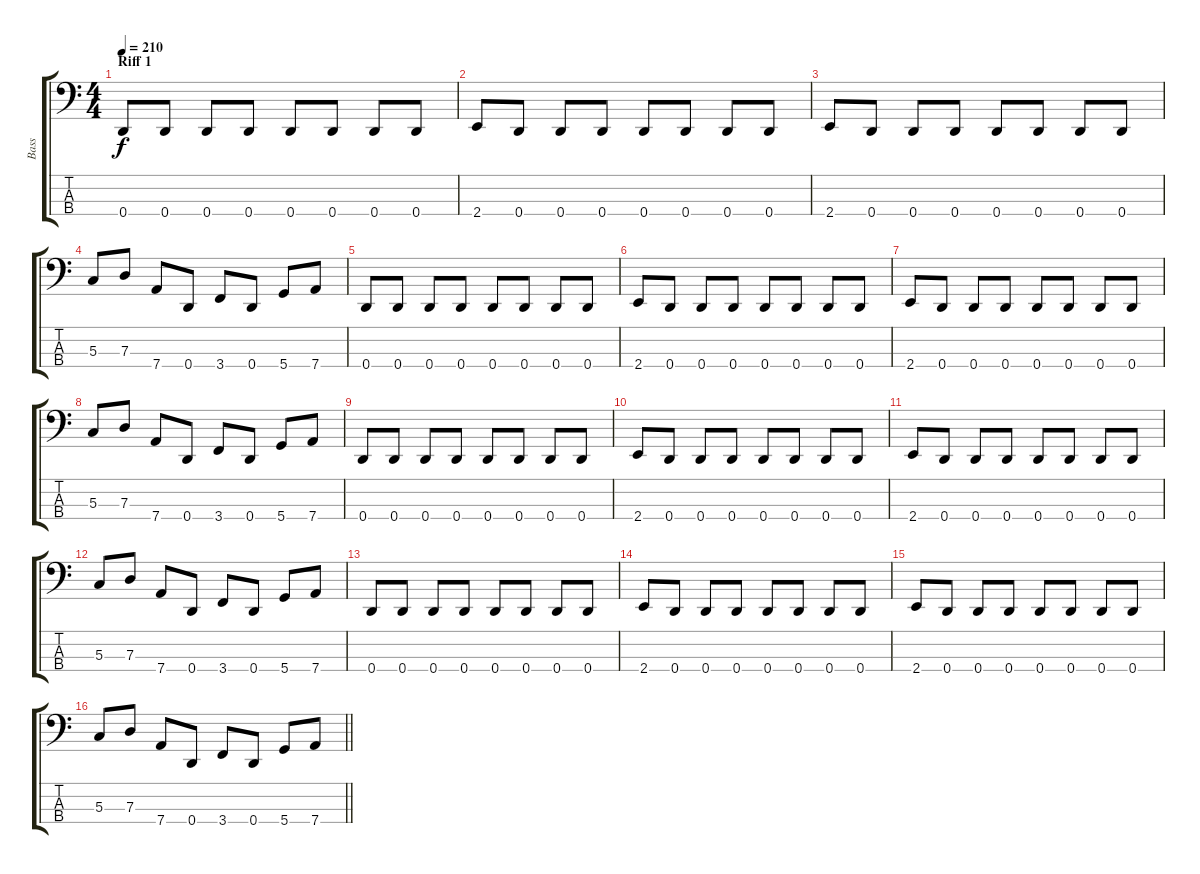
\track ("Bass" "Bass") {instrument electricbassfinger}
\staff {score tabs}
\tuning (F2 C2 G1 D1) {hide}
\ts (4 4)
\section ("" "Riff 1")
\tempo 210
\clef f4
\ks c
0.4.8{dy f} 0.4.8 0.4.8 0.4.8 0.4.8 0.4.8 0.4.8 0.4.8 |
2.4.8 0.4.8 0.4.8 0.4.8 0.4.8 0.4.8 0.4.8 0.4.8 |
2.4.8 0.4.8 0.4.8 0.4.8 0.4.8 0.4.8 0.4.8 0.4.8 |
5.3.8 7.3.8 7.4.8 0.4.8 3.4.8 0.4.8 5.4.8 7.4.8 |
0.4.8 0.4.8 0.4.8 0.4.8 0.4.8 0.4.8 0.4.8 0.4.8 |
2.4.8 0.4.8 0.4.8 0.4.8 0.4.8 0.4.8 0.4.8 0.4.8 |
2.4.8 0.4.8 0.4.8 0.4.8 0.4.8 0.4.8 0.4.8 0.4.8 |
5.3.8 7.3.8 7.4.8 0.4.8 3.4.8 0.4.8 5.4.8 7.4.8 |
0.4.8 0.4.8 0.4.8 0.4.8 0.4.8 0.4.8 0.4.8 0.4.8 |
2.4.8 0.4.8 0.4.8 0.4.8 0.4.8 0.4.8 0.4.8 0.4.8 |
2.4.8 0.4.8 0.4.8 0.4.8 0.4.8 0.4.8 0.4.8 0.4.8 |
5.3.8 7.3.8 7.4.8 0.4.8 3.4.8 0.4.8 5.4.8 7.4.8 |
0.4.8 0.4.8 0.4.8 0.4.8 0.4.8 0.4.8 0.4.8 0.4.8 |
2.4.8 0.4.8 0.4.8 0.4.8 0.4.8 0.4.8 0.4.8 0.4.8 |
2.4.8 0.4.8 0.4.8 0.4.8 0.4.8 0.4.8 0.4.8 0.4.8 |
\barLineRight lightlight
5.3.8 7.3.8 7.4.8 0.4.8 3.4.8 0.4.8 5.4.8 7.4.8
